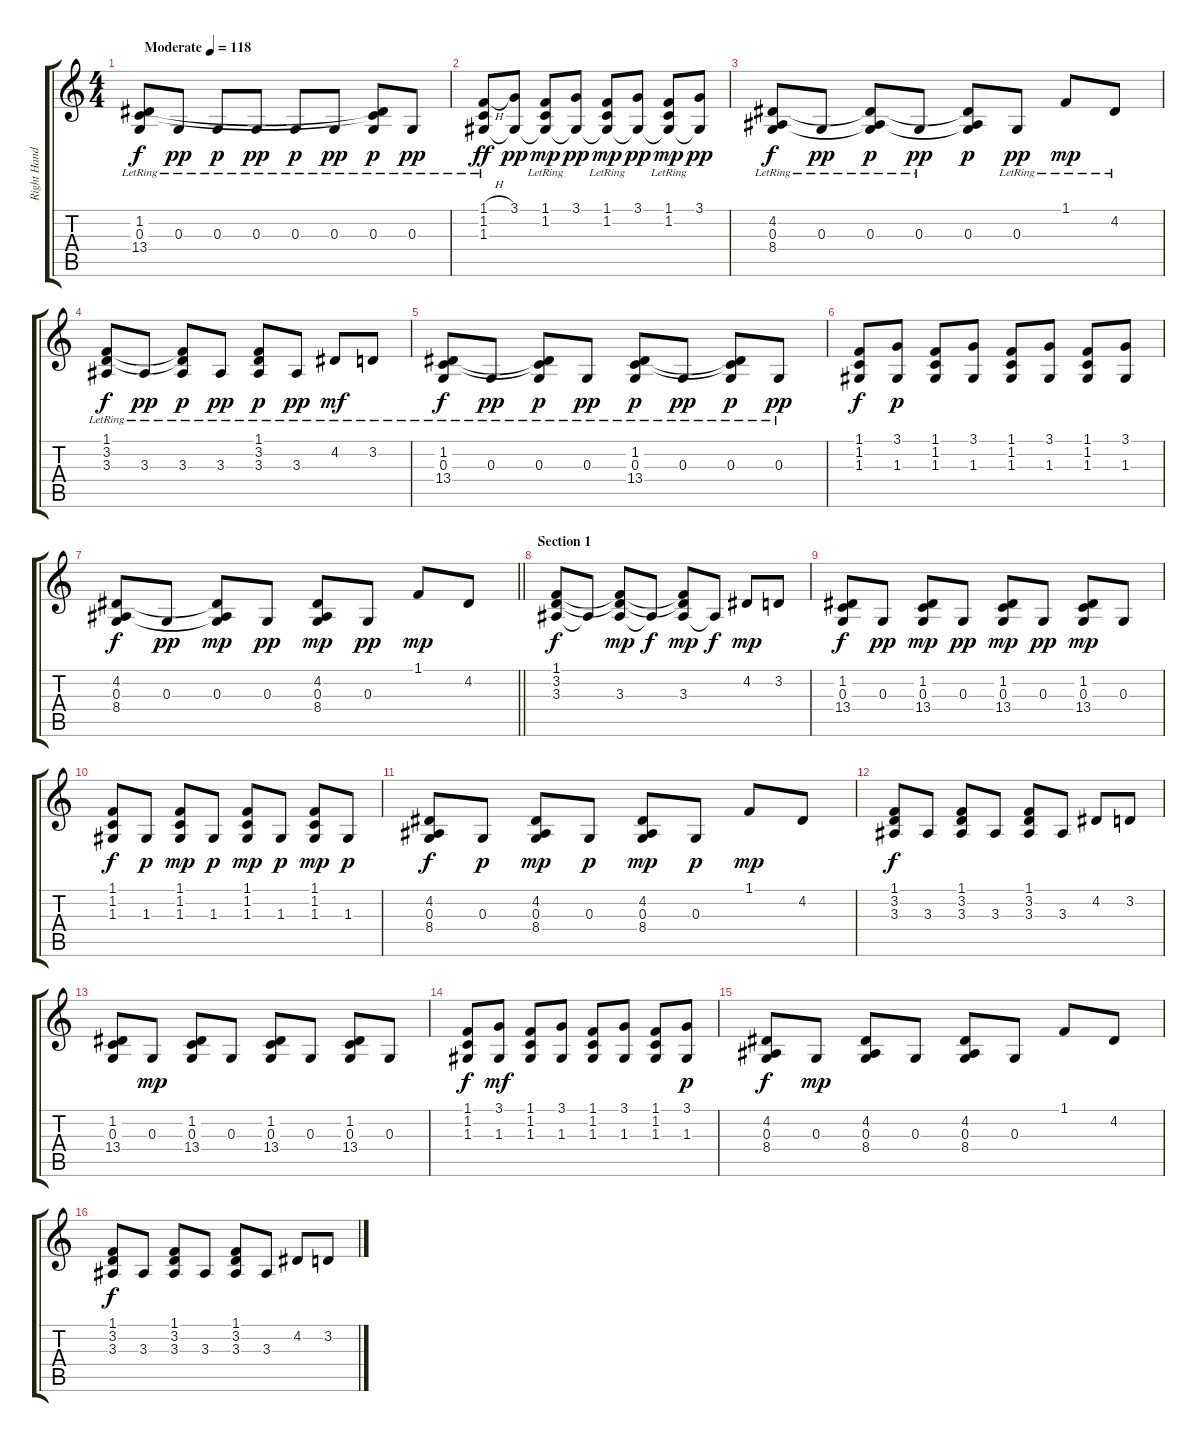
\track ("Right Hand" "Right Hand") {instrument electricgrandpiano}
\staff {score tabs}
\tuning (E4 B3 G3 D3 A2 E2) {hide}
\ts (4 4)
\tempo (118 "Moderate")
\clef g2
\ks c
(1.2{lr} 0.3{lr} 13.4{lr}).8{dy f instrument electricgrandpiano} 0.3{lr}.8{dy pp} 0.3{lr}.8{dy p} 0.3{lr}.8{dy pp} 0.3{lr}.8{dy p} 0.3{lr}.8{dy pp} (1.2{t} 0.3{lr} 13.4{t}).8{dy p} 0.3{lr}.8{dy pp} |
(1.1{h lr} 1.2{lr} 1.3{lr}).8{dy ff} (3.1 1.3{t}).8{dy pp} (1.1{lr} 1.2{lr} 1.3{t}).8{dy mp} (3.1 1.3{t}).8{dy pp} (1.1{lr} 1.2{lr} 1.3{t}).8{dy mp} (3.1 1.3{t}).8{dy pp} (1.1{lr} 1.2{lr} 1.3{t}).8{dy mp} (3.1 1.3{t}).8{dy pp} |
(4.2{lr} 0.3{lr} 8.4{lr}).8{dy f} 0.3{lr}.8{dy pp} (4.2{t} 0.3{lr} 8.4{t}).8{dy p} 0.3{lr}.8{dy pp} (4.2{t} 0.3 8.4{t}).8{dy p} 0.3{lr}.8{dy pp} 1.1{lr}.8{dy mp} 4.2{lr}.8 |
(1.1{lr} 3.2{lr} 3.3{lr}).8{dy f} 3.3{lr}.8{dy pp} (1.1{t} 3.2{t} 3.3{lr}).8{dy p} 3.3{lr}.8{dy pp} (1.1{lr} 3.2{lr} 3.3{lr}).8{dy p} 3.3{lr}.8{dy pp} 4.2{lr}.8{dy mf} 3.2{lr}.8 |
(1.2{lr} 0.3{lr} 13.4{lr}).8{dy f} 0.3{lr}.8{dy pp} (1.2{t} 0.3{lr} 13.4{t}).8{dy p} 0.3{lr}.8{dy pp} (1.2{lr} 0.3{lr} 13.4{lr}).8{dy p} 0.3{lr}.8{dy pp} (1.2{t} 0.3{lr} 13.4{t}).8{dy p} 0.3{lr}.8{dy pp} |
(1.1 1.2 1.3).8{dy f} (3.1 1.3).8{dy p} (1.1 1.2 1.3).8 (3.1 1.3).8 (1.1 1.2 1.3).8 (3.1 1.3).8 (1.1 1.2 1.3).8 (3.1 1.3).8 |
\barLineRight lightlight
(4.2 0.3 8.4).8{dy f} 0.3.8{dy pp} (4.2{t} 0.3 8.4{t}).8{dy mp} 0.3.8{dy pp} (4.2 0.3 8.4).8{dy mp} 0.3.8{dy pp} 1.1.8{dy mp} 4.2.8 |
\section ("" "Section 1")
(1.1 3.2 3.3).8{dy f} 3.3{t}.8 (1.1{t} 3.2{t} 3.3).8{dy mp} 3.3{t}.8{dy f} (1.1{t} 3.2{t} 3.3).8{dy mp} 3.3{t}.8{dy f} 4.2.8{dy mp} 3.2.8 |
(1.2 0.3 13.4).8{dy f} 0.3.8{dy pp} (1.2 0.3 13.4).8{dy mp} 0.3.8{dy pp} (1.2 0.3 13.4).8{dy mp} 0.3.8{dy pp} (1.2 0.3 13.4).8{dy mp} 0.3.8 |
(1.1 1.2 1.3).8{dy f} 1.3.8{dy p} (1.1 1.2 1.3).8{dy mp} 1.3.8{dy p} (1.1 1.2 1.3).8{dy mp} 1.3.8{dy p} (1.1 1.2 1.3).8{dy mp} 1.3.8{dy p} |
(4.2 0.3 8.4).8{dy f} 0.3.8{dy p} (4.2 0.3 8.4).8{dy mp} 0.3.8{dy p} (4.2 0.3 8.4).8{dy mp} 0.3.8{dy p} 1.1.8{dy mp} 4.2.8 |
(1.1 3.2 3.3).8{dy f} 3.3.8 (1.1 3.2 3.3).8 3.3.8 (1.1 3.2 3.3).8 3.3.8 4.2.8 3.2.8 |
(1.2 0.3 13.4).8 0.3.8{dy mp} (1.2 0.3 13.4).8 0.3.8 (1.2 0.3 13.4).8 0.3.8 (1.2 0.3 13.4).8 0.3.8 |
(1.1 1.2 1.3).8{dy f} (3.1 1.3).8{dy mf} (1.1 1.2 1.3).8 (3.1 1.3).8 (1.1 1.2 1.3).8 (3.1 1.3).8 (1.1 1.2 1.3).8 (3.1 1.3).8{dy p} |
(4.2 0.3 8.4).8{dy f} 0.3.8{dy mp} (4.2 0.3 8.4).8 0.3.8 (4.2 0.3 8.4).8 0.3.8 1.1.8 4.2.8 |
(1.1 3.2 3.3).8{dy f} 3.3.8 (1.1 3.2 3.3).8 3.3.8 (1.1 3.2 3.3).8 3.3.8 4.2.8 3.2.8
